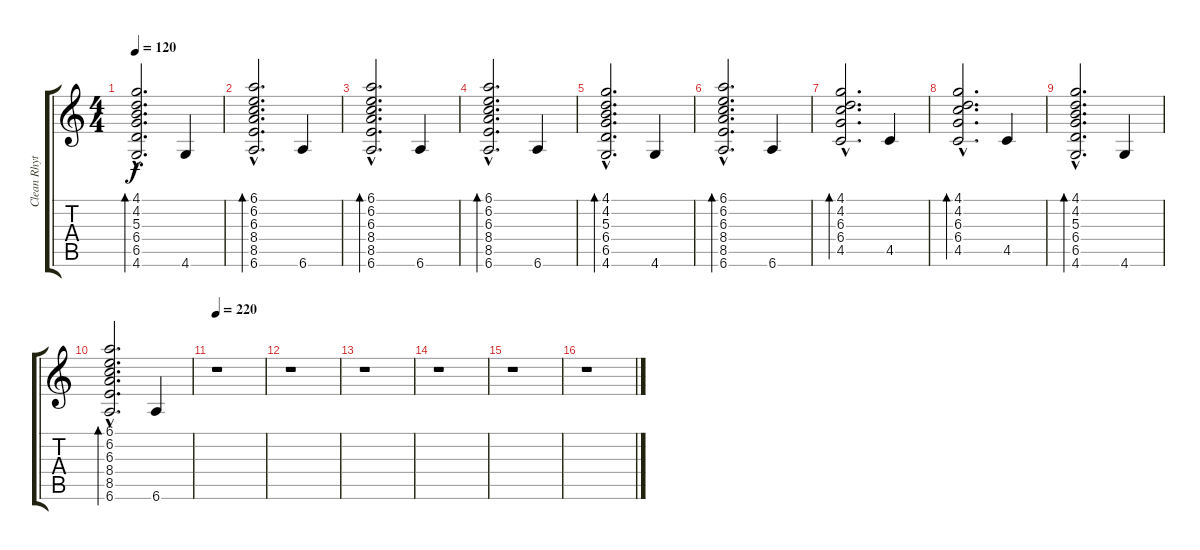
\track ("Clean Rhythm 2" "Clean Rhyt") {instrument acousticguitarsteel}
\staff {score tabs}
\tuning (Eb4 Bb3 Gb3 Db3 Ab2 Eb2) {hide}
\ts (4 4)
\tempo 120
\clef g2
\ks c
(4.1{hac} 4.2{hac} 5.3{hac} 6.4{hac} 6.5{hac} 4.6{hac}).2{d bd 120 dy f} 4.6.4 |
(6.1{hac} 6.2{hac} 6.3{hac} 8.4{hac} 8.5{hac} 6.6{hac}).2{d bd 120} 6.6.4 |
(6.1{hac} 6.2{hac} 6.3{hac} 8.4{hac} 8.5{hac} 6.6{hac}).2{d bd 120} 6.6.4 |
(6.1{hac} 6.2{hac} 6.3{hac} 8.4{hac} 8.5{hac} 6.6{hac}).2{d bd 120} 6.6.4 |
(4.1{hac} 4.2{hac} 5.3{hac} 6.4{hac} 6.5{hac} 4.6{hac}).2{d bd 120} 4.6.4 |
(6.1{hac} 6.2{hac} 6.3{hac} 8.4{hac} 8.5{hac} 6.6{hac}).2{d bd 120} 6.6.4 |
(4.1{hac} 4.2{hac} 6.3{hac} 6.4{hac} 4.5{hac}).2{d bd 120} 4.5.4 |
(4.1{hac} 4.2{hac} 6.3{hac} 6.4{hac} 4.5{hac}).2{d bd 120} 4.5.4 |
(4.1{hac} 4.2{hac} 5.3{hac} 6.4{hac} 6.5{hac} 4.6{hac}).2{d bd 120} 4.6.4 |
(6.1{hac} 6.2{hac} 6.3{hac} 8.4{hac} 8.5{hac} 6.6{hac}).2{d bd 120} 6.6.4 |
\tempo 220
r.1 |
r.1 |
r.1 |
r.1 |
r.1 |
r.1
